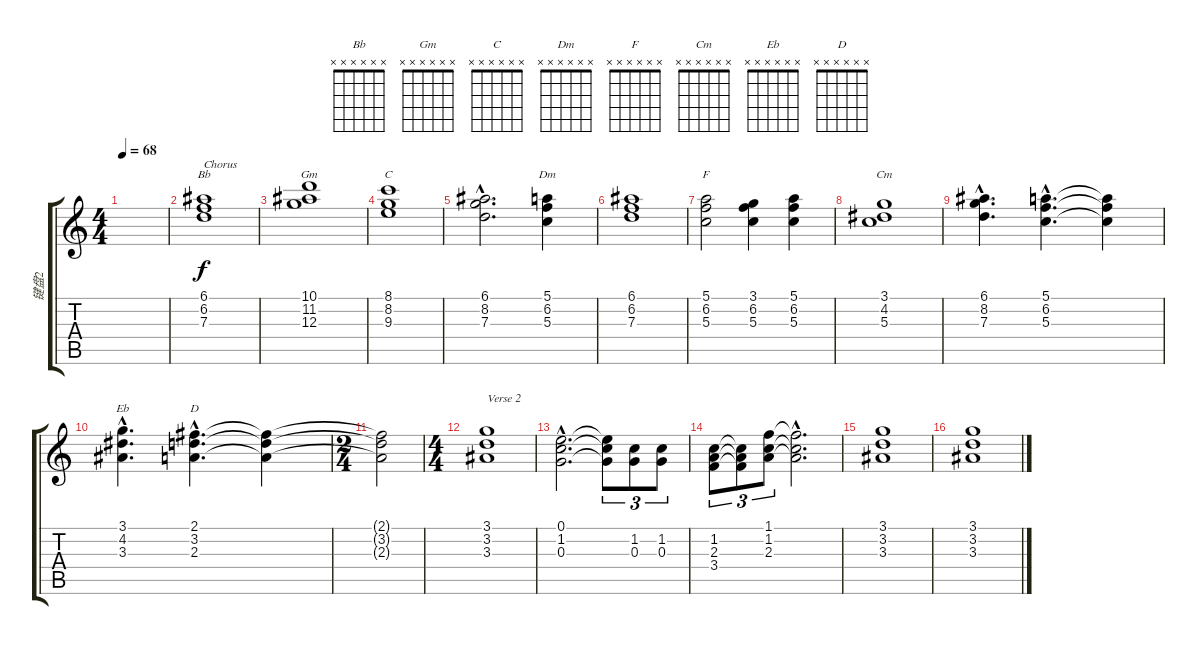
\track ("键盘2" "键盘2") {instrument stringensemble1}
\staff {score tabs}
\tuning (E5 B4 G4 D4 A3 E3) {hide}
\chord ("Bb" x x x x x x) {firstfret 0}
\chord ("Gm" x x x x x x) {firstfret 0}
\chord ("C" x x x x x x) {firstfret 0}
\chord ("Dm" x x x x x x) {firstfret 0}
\chord ("F" x x x x x x) {firstfret 0}
\chord ("Cm" x x x x x x) {firstfret 0}
\chord ("Eb" x x x x x x) {firstfret 0}
\chord ("D" x x x x x x) {firstfret 0}
\ts (4 4)
\tempo 68
\clef g2
\ks c
|
(6.1 6.2 7.3).1{ch "Bb" txt "Chorus"} |
(10.1 11.2 12.3).1{ch "Gm"} |
(8.1 8.2 9.3).1{ch "C"} |
(6.1{hac} 8.2{hac} 7.3{hac}).2{d} (5.1 6.2 5.3).4{ch "Dm"} |
(6.1 6.2 7.3).1 |
(5.1 6.2 5.3).2{ch "F"} (3.1 6.2 5.3).4 (5.1 6.2 5.3).4 |
(3.1 4.2 5.3).1{ch "Cm"} |
(6.1{hac} 8.2{hac} 7.3{hac}).4{d} (5.1{hac} 6.2{hac} 5.3{hac}).4{d} (5.1{t} 6.2{t} 5.3{t}).4 |
(3.1{hac} 4.2{hac} 3.3{hac}).4{d ch "Eb"} (2.1{hac} 3.2{hac} 2.3{hac}).4{d ch "D"} (2.1{t} 3.2{t} 2.3{t}).4 |
\ts (2 4)
(2.1{t} 3.2{t} 2.3{t}).2 |
\ts (4 4)
(3.1 3.2 3.3).1{txt "Verse 2" instrument churchorgan} |
(0.1{hac} 1.2{hac} 0.3{hac}).2{d} (0.1{t} 1.2{t} 0.3{t}).8{tu (3 2)} (1.2 0.3).8{tu (3 2)} (1.2 0.3).8{tu (3 2)} |
(1.2 2.3 3.4).8{tu (3 2)} (1.2{t} 2.3{t} 3.4{t}).8{tu (3 2)} (1.1 1.2 2.3).8{tu (3 2)} (1.1{hac t} 1.2{hac t} 2.3{hac t}).2{d} |
(3.1 3.2 3.3).1 |
(3.1 3.2 3.3).1
